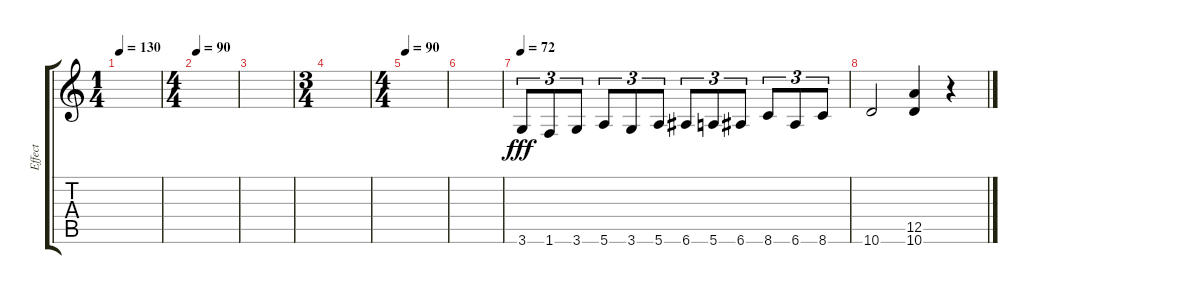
\track ("Effect" "Effect") {instrument guitarharmonics}
\staff {score tabs}
\tuning (E4 B3 G3 D3 A2 E2) {hide}
\ts (1 4)
\tempo 130
\clef g2
\ks c
|
\ts (4 4)
\tempo 90
|
|
\ts (3 4)
|
\ts (4 4)
\tempo 90
|
|
\tempo 72
3.6.8{tu (3 2) dy fff} 1.6.8{tu (3 2)} 3.6.8{tu (3 2)} 5.6.8{tu (3 2)} 3.6.8{tu (3 2)} 5.6.8{tu (3 2)} 6.6.8{tu (3 2)} 5.6.8{tu (3 2)} 6.6.8{tu (3 2)} 8.6.8{tu (3 2)} 6.6.8{tu (3 2)} 8.6.8{tu (3 2)} |
10.6.2 (12.5 10.6).4 r.4
